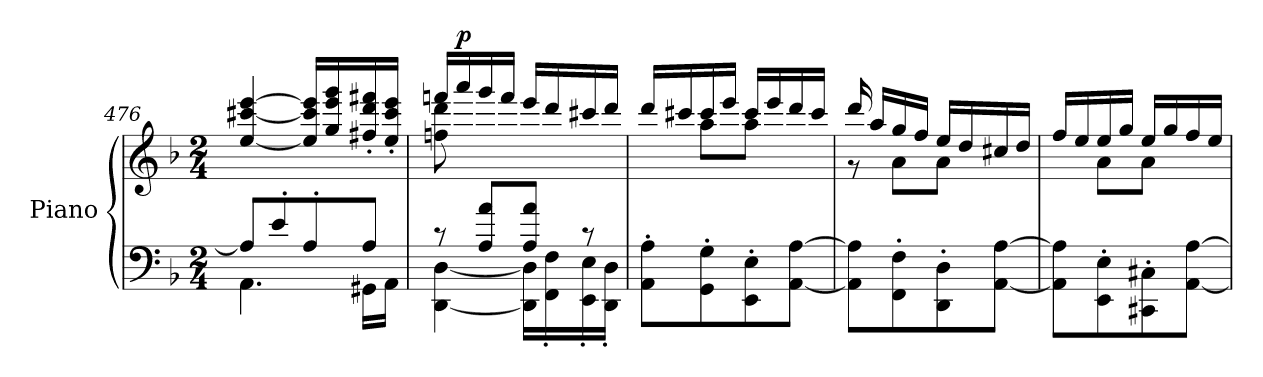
**kern	**kern	**dynam
*part1	*part1	*part1
*staff2	*staff1	*staff1/2
*I"Piano	*	*
*I'Pno	*	*
*clefF4	*clefG2	*
*k[b-]	*k[b-]	*
*M2/4	*M2/4	*
=476	=476	=476
*^	*	*
8A/L]	4.AA\	[4ee/ [4ccc#X/ [4eee/	.
8e'/	.	.	.
8A'/	.	16ee/] 16ccc#/] 16eee/]LL	.
.	.	16gg/ 16eee/ 16ggg/	.
8A/J	16GG#X\LL	16ff#X/' 16ddd/' 16fff#X/'	.
.	16AA\JJ	16ee/' 16ccc#/' 16eee/'JJ	.
!!LO:LB:g=z
=477	=477	=477	=477
*	*	*^	*
8r	[4DD\ [4D\	16fffn/LL	8ffn\ 8ddd\	.
!	!	!	!	!LO:DY:a
.	.	16aaa/	.	p
8A/ 8a/L	.	16ggg/	4.ryy	.
.	.	16fff/JJ	.	.
8A/ 8a/J	16DD\] 16D\]LL	16eee/LL	.	.
.	16FF\' 16F\'	16ddd/	.	.
8r	16EE\' 16E\'	16ccc#X/	.	.
.	16DD\' 16D\'JJ	16ddd/JJ	.	.
*v	*v	*	*	*
=478	=478	=478	=478
8AA\' 8A\'L	16ddd/LL	8ryy	.
.	16ccc#X/	.	.
8GG\' 8G\'	16ccc#/	8aa\L	.
.	16eee/JJ	.	.
8EE\' 8E\'	16ccc#/LL	8aa\J	.
.	16eee/	.	.
[8AA\ [8A\J	16ddd/	8ryy	.
.	16ccc#/JJ	.	.
=479	=479	=479	=479
8AA\] 8A\]L	16ddd/	8r	.
.	16aa/LL	.	.
8FF\' 8F\'	16gg/	8a\L	.
.	16ff/JJ	.	.
8DD\' 8D\'	16ee/LL	8a\J	.
.	16dd/	.	.
[8AA\ [8A\J	16cc#X/	8ryy	.
.	16dd/JJ	.	.
=480	=480	=480	=480
8AA\] 8A\]L	16ff/LL	8ryy	.
.	16ee/	.	.
8EE\' 8E\'	16ee/	8a\L	.
.	16gg/JJ	.	.
8CC#X\' 8C#X\'	16ee/LL	8a\J	.
.	16gg/	.	.
[8AA\ [8A\J	16ff/	8ryy	.
.	16ee/JJ	.	.
*	*v	*v	*
=	=	=
*-	*-	*-
